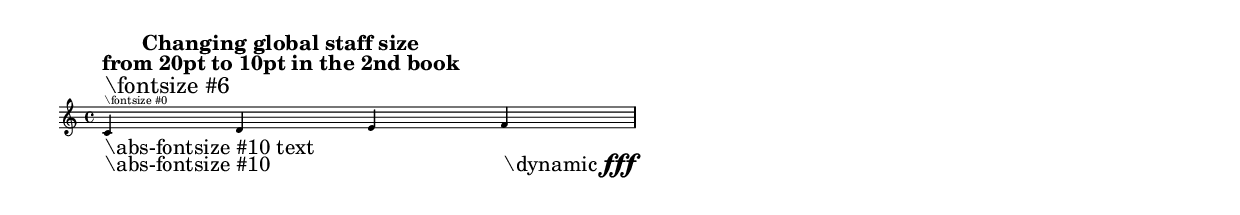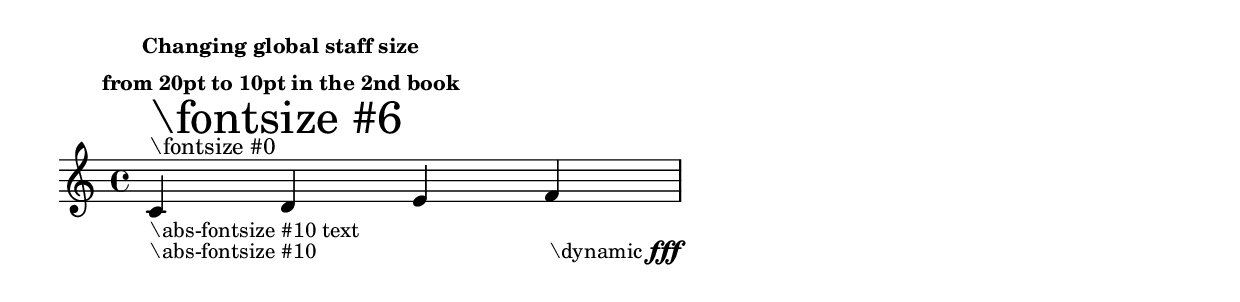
\version "2.21.0"

\header {
  texidoc = "Changing @code{global-staff-size} between consecutive
             @code{\\book}s must not impair font spacing.
             While the Pango fonts stay the same and may be re-used,
             the internal LilyPond scaling factor will not be correct
             any more.  Not only @code{\\abs-fontsize}, but even
             @code{\\fontsize} (in extreme cases) will be affected.
             The following output shows a 10pt book after a standard
             20pt book:"
}
\paper { indent = 0 left-margin = 10 line-width = 75 }
\header {
  title = \markup \abs-fontsize #10 "Changing global staff size"
  subtitle = \markup \abs-fontsize #10 "from 20pt to 10pt in the 2nd book"
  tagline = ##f
}
testMusic = {
  c'4_\markup \abs-fontsize #10 "\abs-fontsize #10 text"
     _\markup \abs-fontsize #10 \line { "\abs-fontsize #10
                                        \dynamic" \dynamic "fff" }
     ^\markup \fontsize #0 "\fontsize #0"
     ^\markup \fontsize #6 "\fontsize #6"
  d' e' f'
}


#(set-global-staff-size 20)
#(define output-suffix "standard-size")
\book { \score { \testMusic } }

% This book will be shown in the regression tests/collated files:
#(set-global-staff-size 10)
#(define output-suffix #f)
\book { \score { \testMusic } }
